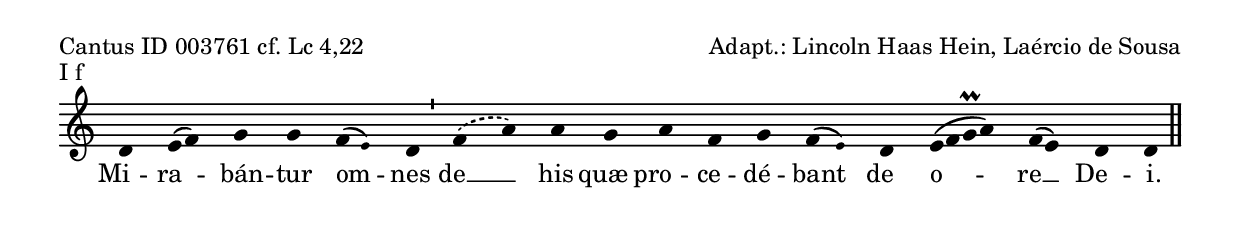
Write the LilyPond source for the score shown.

\version "2.24.1"

\include "gregorian.ly"
\include "../../../modules/lilypond/neums.ily"
\include "../../../modules/lilypond/layout.ily"
\include "../../../modules/lilypond/lyrics.ily"
\include "../../../modules/lilypond/symbols.ily"

antiphonChant = \relative c' {
  \AntiphonSignature
  \C d \CC e f \C g g \CL f e \C d
  \divisioMinima
  \C_C f a \C a g a f g \CL f e \C d \CCQC e f g a \CC f e \C d d
  \finalis
}

antiphonLyrics = \lyricmode {
  Mi -- ra -- bán -- tur om -- nes de __ his quæ pro -- ce -- dé -- bant de o -- re __ De -- i.
}

antiphonLyricsPt = \lyricmode {
  To -- dos __ se~ad -- mi -- ra -- vam \MelismaOff da -- qui -- \MelismaOn lo que pro -- ce -- di -- a __ da bo -- ca __ de Deus.
}

\GregorianTranscriptionLayout

\header {
  meter = "Cantus ID 003761 cf. Lc 4,22"
  arranger = "Adapt.: Lincoln Haas Hein, Laércio de Sousa"
}

\score {
  \header {
    piece = "I f"
  }

  \new GregorianTranscriptionStaff <<
    \new GregorianTranscriptionVoice = "antiphon" {
      \antiphonChant
    }

    \new GregorianTranscriptionLyrics \lyricsto "antiphon" \antiphonLyrics
    \new GregorianTranscriptionAltLyrics \lyricsto "antiphon" \antiphonLyricsPt
  >>
}